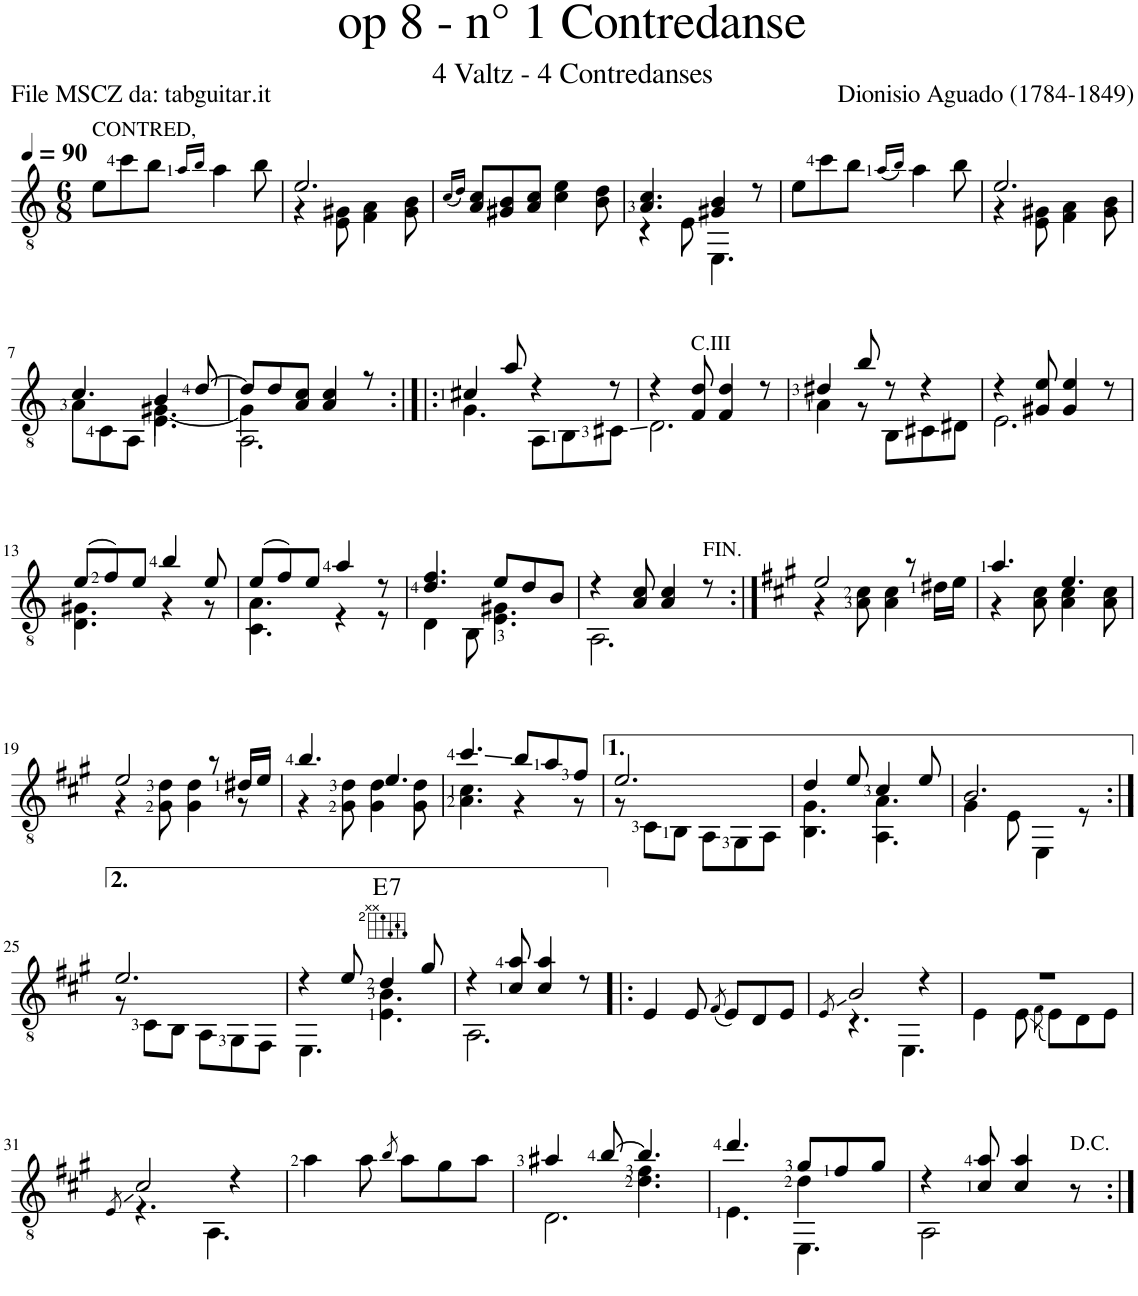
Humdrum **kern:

**kern	**harte
*part1	*part1
*staff1	*
*I"Guitar	*
*I'Guit.	*
*clefGv2	*
*k[]	*
*M6/8	*
*MM90	*
=1	=1
!LO:TX:a:t=CONTRED,	!
8e\L	.
8cc\	.
8b\J	.
16qa/LL	.
16qb/JJ	.
4a\	.
8b\	.
=2	=2
*^	*
2.e/	4r	.
.	8E\ 8G#X\	.
.	4F\ 4A\	.
.	8G#\ 8B\	.
*v	*v	*
=3	=3
(16qc/LL	.
16qd/JJ)	.
8A/ 8c/L	.
8G#X/ 8B/	.
8A/ 8c/J	.
4c\ 4e\	.
8B\ 8d\	.
=4	=4
*^	*
4.A/ 4.c/	4r	.
.	8E\	.
4G#X/ 4B/	4.EE\	.
8r	.	.
*v	*v	*
=5	=5
8e\L	.
8cc\	.
8b\J	.
(16qa/LL	.
16qb/JJ)	.
4a\	.
8b\	.
=6	=6
*^	*
2.e/	4r	.
.	8E\ 8G#X\	.
.	4F\ 4A\	.
.	8G#\ 8B\	.
!!LO:LB:g=z	!!
=7	=7	=7
*	*^	*
4.c/	8A\L	4.ryy	.
.	8C\	.	.
.	8AA\J	.	.
4B/	[4.G#X\	4.E\	.
[8d/	.	.	.
=8	=8	=8	=8
8d/L]	4G#\]	2.AA\	.
8d/	.	.	.
8A/ 8c/J	2ryy	.	.
4A/ 4c/	.	.	.
8r	.	.	.
*	*v	*v	*
=9:|!|:	=9:|!|:	=9:|!|:
4c#X/	4.G\	.
8a/	.	.
4r	8AA\L	.
.	8BB\	.
8r	8C#X\J	.
=10	=10	=10
4r	2.D\	.
!LO:TX:a:t=C.III	!	!
8F/ 8d/	.	.
4F/ 4d/	.	.
8r	.	.
=11	=11	=11
4d#X/	4A\	.
8b/	8r	.
8r	8BB\L	.
4r	8C#X\	.
.	8D#X\J	.
=12	=12	=12
4r	2.E\	.
8G#X/ 8e/	.	.
4G#/ 4e/	.	.
8r	.	.
!!LO:LB:g=z	!!
=13	=13	=13
(8e/L	4.D\ 4.G#X\	.
8f/)	.	.
8e/J	.	.
4b/	4r	.
8e/	8r	.
=14	=14	=14
(8e/L	4.C\ 4.A\	.
8f/)	.	.
8e/J	.	.
4a/	4r	.
8r	8r	.
=15	=15	=15
4.d/ 4.f/	4D\	.
.	8BB\	.
8e/L	4.E\ 4.G#X\	.
8d/	.	.
8B/J	.	.
=16	=16	=16
4r	2.AA\	.
8A/ 8c/	.	.
4A/ 4c/	.	.
!LO:TX:a:t=FIN.	!	!
8r	.	.
=17:|!	=17:|!	=17:|!
*k[f#c#g#]	*	*
2e/	4r	.
.	8A\ 8c#\	.
.	4A\ 4c#\	.
8r	.	.
16d#X\LL	8ryy	.
16e\JJ	.	.
=18	=18	=18
4.a/	4r	.
.	8A\ 8c#\	.
4.e/	4A\ 4c#\	.
.	8A\ 8c#\	.
!!LO:LB:g=z	!!
=19	=19	=19
2e/	4r	.
.	8G#\ 8d\	.
.	4G#\ 4d\	.
8r	.	.
16d#X/LL	8r	.
16e/JJ	.	.
=20	=20	=20
4.b/	4r	.
.	8G#\ 8d\	.
4.e/	4G#\ 4d\	.
.	8G#\ 8d\	.
=21	=21	=21
4.cc#/	4.A\ 4.c#\	.
8b/L	4r	.
8a/	.	.
8f#/J	8r	.
=22	=22	=22
2.e/	8r	.
.	8C#\L	.
.	8BB\J	.
.	8AA\L	.
.	8GG#\	.
.	8AA\J	.
=23	=23	=23
4d/	4.BB\ 4.G#\	.
8e/	.	.
4c#/	4.AA\ 4.A\	.
8e/	.	.
=24	=24	=24
2.B/	4G#\	.
.	8E\	.
.	4EE\	.
.	8r	.
!!LO:LB:g=z	!!
=25:|!	=25:|!	=25:|!
2.e/	8r	.
.	8C#\L	.
.	8BB\J	.
.	8AA\L	.
.	8GG#\	.
.	8FF#\J	.
=26	=26	=26
4r	4.EE\	.
8e/	.	.
!	!	!LO:H:kt=7
4d/	4.E\ 4.B\	E:7
8g#/	.	.
=27	=27	=27
4r	2.AA\	.
8c#/ 8a/	.	.
4c#/ 4a/	.	.
8r	.	.
*v	*v	*
=28!|:	=28!|:
4E/	.
8E/	.
(8qF#/	.
8E/L)	.
8D/	.
8E/J	.
=29	=29
8qE/	.
*^	*
2B/	4.r	.
.	4.EE\	.
4r	.	.
=30	=30	=30
2.r	4E\	.
.	8E\	.
.	(8qF#\	.
.	8E\L)	.
.	8D\	.
.	8E\J	.
!!LO:LB:g=z	!!
=31	=31	=31
8qE/	.	.
2c#/	4.r	.
.	4.AA\	.
4r	.	.
*v	*v	*
=32	=32
4a\	.
8a\	.
8qb/	.
8a\L	.
8g#\	.
8a\J	.
=33	=33
*^	*
*	*^	*
4a#X/	4.ryy	2.D\	.
[8b/	.	.	.
4.b/]	4.d\ 4.f#\	.	.
=34	=34	=34	=34
4.dd/	4.ryy	4.E\	.
8g#/L	4d\	4.EE\	.
8f#/	.	.	.
8g#/J	8ryy	.	.
*	*v	*v	*
=35	=35	=35
4r	2AA\	.
8c#/ 8a/	.	.
4c#/ 4a/	.	.
.	4ryy	.
8r	.	.
*v	*v	*
=:|!	=:|!
*-	*-
